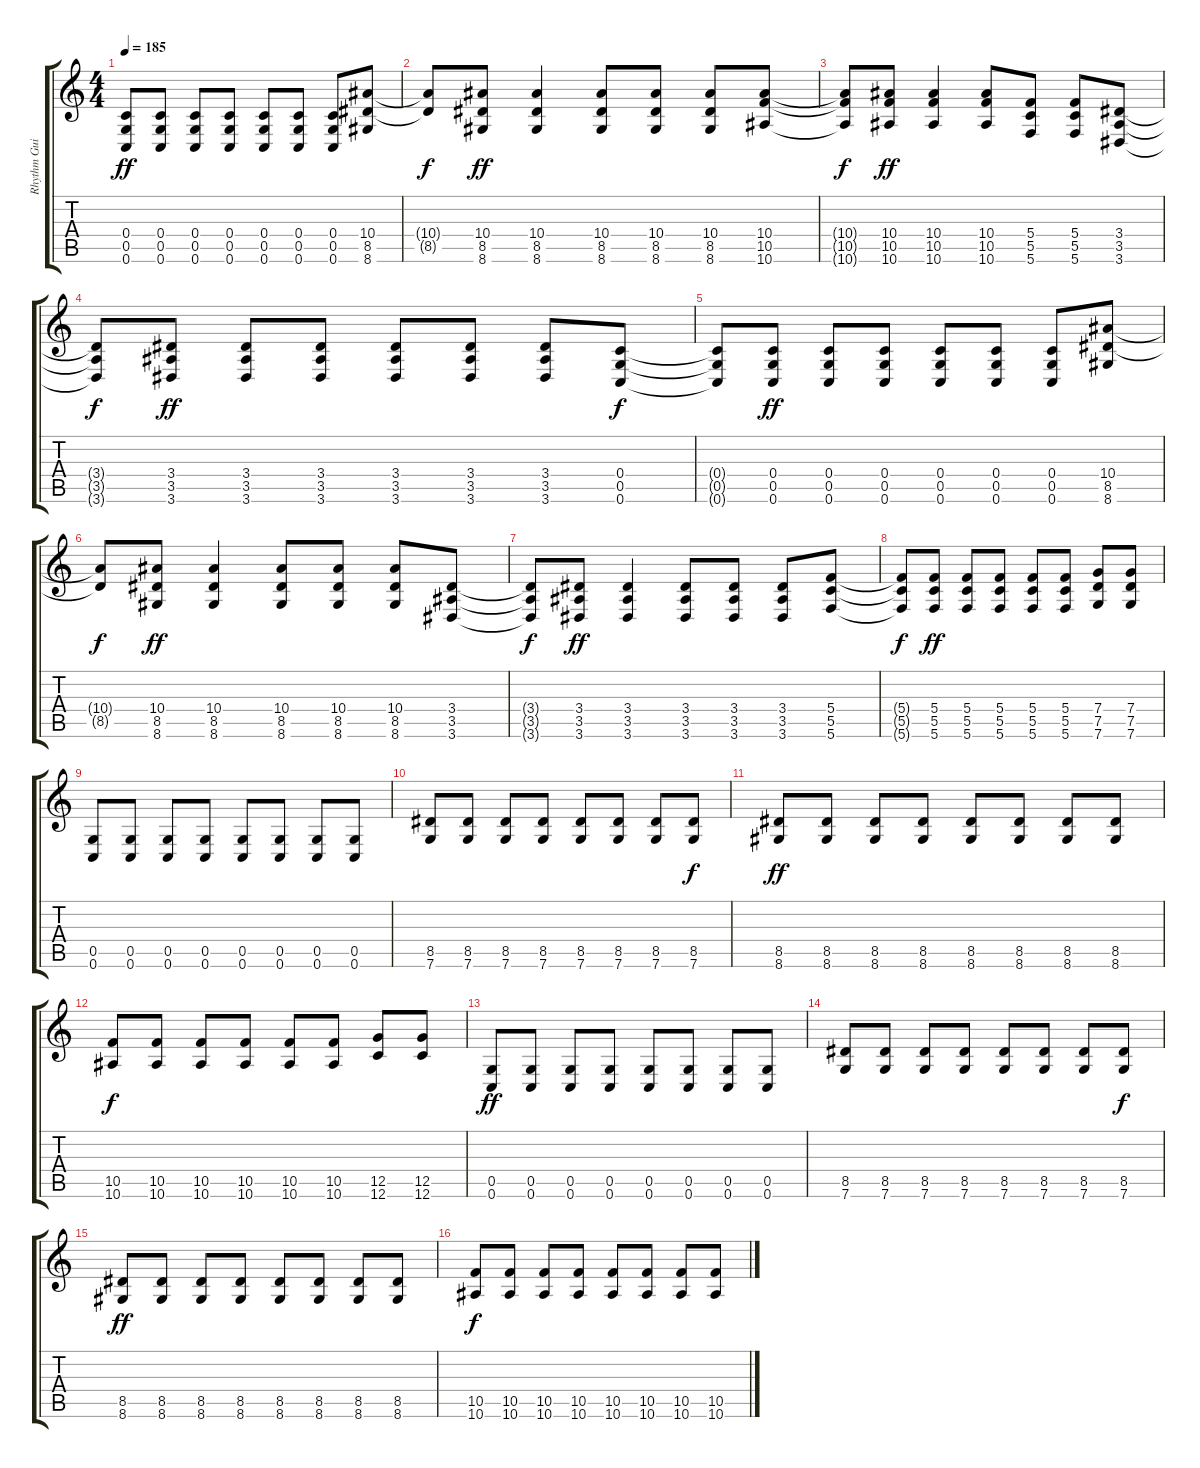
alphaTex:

\track ("Rhythm Guitar" "Rhythm Gui") {solo instrument distortionguitar}
\staff {score tabs}
\tuning (D4 A3 F3 C3 G2 C2) {hide}
\ts (4 4)
\tempo 185
\clef g2
\ks c
(0.4 0.5 0.6).8{dy ff} (0.4 0.5 0.6).8 (0.4 0.5 0.6).8 (0.4 0.5 0.6).8 (0.4 0.5 0.6).8 (0.4 0.5 0.6).8 (0.4 0.5 0.6).8 (10.4 8.5 8.6).8 |
(10.4{t} 8.5{t}).8{dy f} (10.4 8.5 8.6).8{dy ff} (10.4 8.5 8.6).4 (10.4 8.5 8.6).8 (10.4 8.5 8.6).8 (10.4 8.5 8.6).8 (10.4 10.5 10.6).8 |
(10.4{t} 10.5{t} 10.6{t}).8{dy f} (10.4 10.5 10.6).8{dy ff} (10.4 10.5 10.6).4 (10.4 10.5 10.6).8 (5.4 5.5 5.6).8 (5.4 5.5 5.6).8 (3.4 3.5 3.6).8 |
(3.4{t} 3.5{t} 3.6{t}).8{dy f} (3.4 3.5 3.6).8{dy ff} (3.4 3.5 3.6).8 (3.4 3.5 3.6).8 (3.4 3.5 3.6).8 (3.4 3.5 3.6).8 (3.4 3.5 3.6).8 (0.4 0.5 0.6).8{dy f} |
(0.4{t} 0.5{t} 0.6{t}).8 (0.4 0.5 0.6).8{dy ff} (0.4 0.5 0.6).8 (0.4 0.5 0.6).8 (0.4 0.5 0.6).8 (0.4 0.5 0.6).8 (0.4 0.5 0.6).8 (10.4 8.5 8.6).8 |
(10.4{t} 8.5{t}).8{dy f} (10.4 8.5 8.6).8{dy ff} (10.4 8.5 8.6).4 (10.4 8.5 8.6).8 (10.4 8.5 8.6).8 (10.4 8.5 8.6).8 (3.4 3.5 3.6).8 |
(3.4{t} 3.5{t} 3.6{t}).8{dy f} (3.4 3.5 3.6).8{dy ff} (3.4 3.5 3.6).4 (3.4 3.5 3.6).8 (3.4 3.5 3.6).8 (3.4 3.5 3.6).8 (5.4 5.5 5.6).8 |
(5.4{t} 5.5{t} 5.6{t}).8{dy f} (5.4 5.5 5.6).8{dy ff} (5.4 5.5 5.6).8 (5.4 5.5 5.6).8 (5.4 5.5 5.6).8 (5.4 5.5 5.6).8 (7.4 7.5 7.6).8 (7.4 7.5 7.6).8 |
(0.5 0.6).8 (0.5 0.6).8 (0.5 0.6).8 (0.5 0.6).8 (0.5 0.6).8 (0.5 0.6).8 (0.5 0.6).8 (0.5 0.6).8 |
(8.5 7.6).8 (8.5 7.6).8 (8.5 7.6).8 (8.5 7.6).8 (8.5 7.6).8 (8.5 7.6).8 (8.5 7.6).8 (8.5 7.6).8{dy f} |
(8.5 8.6).8{dy ff} (8.5 8.6).8 (8.5 8.6).8 (8.5 8.6).8 (8.5 8.6).8 (8.5 8.6).8 (8.5 8.6).8 (8.5 8.6).8 |
(10.5 10.6).8{dy f} (10.5 10.6).8 (10.5 10.6).8 (10.5 10.6).8 (10.5 10.6).8 (10.5 10.6).8 (12.5 12.6).8 (12.5 12.6).8 |
(0.5 0.6).8{dy ff} (0.5 0.6).8 (0.5 0.6).8 (0.5 0.6).8 (0.5 0.6).8 (0.5 0.6).8 (0.5 0.6).8 (0.5 0.6).8 |
(8.5 7.6).8 (8.5 7.6).8 (8.5 7.6).8 (8.5 7.6).8 (8.5 7.6).8 (8.5 7.6).8 (8.5 7.6).8 (8.5 7.6).8{dy f} |
(8.5 8.6).8{dy ff} (8.5 8.6).8 (8.5 8.6).8 (8.5 8.6).8 (8.5 8.6).8 (8.5 8.6).8 (8.5 8.6).8 (8.5 8.6).8 |
(10.5 10.6).8{dy f} (10.5 10.6).8 (10.5 10.6).8 (10.5 10.6).8 (10.5 10.6).8 (10.5 10.6).8 (10.5 10.6).8 (10.5 10.6).8
